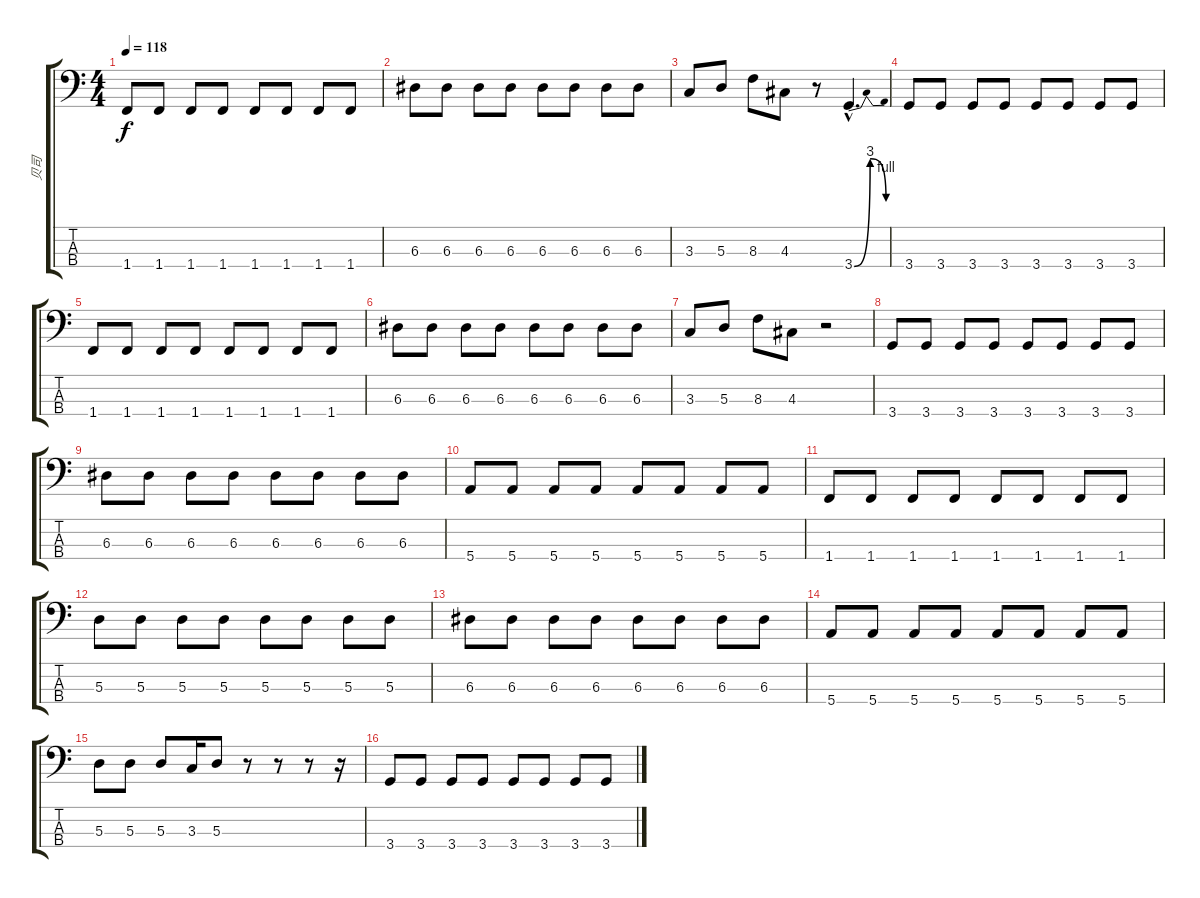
\track ("贝司" "贝司") {instrument electricbassfinger}
\staff {score tabs}
\tuning (G2 D2 A1 E1) {hide}
\ts (4 4)
\tempo 118
\clef f4
\ks c
1.4.8{dy f} 1.4.8 1.4.8 1.4.8 1.4.8 1.4.8 1.4.8 1.4.8 |
6.3.8 6.3.8 6.3.8 6.3.8 6.3.8 6.3.8 6.3.8 6.3.8 |
3.3.8 5.3.8 8.3.8 4.3.8 r.8 3.4{be (bendrelease 0 0 37 12 41 12 60 4) hac}.4{d} |
3.4.8 3.4.8 3.4.8 3.4.8 3.4.8 3.4.8 3.4.8 3.4.8 |
1.4.8 1.4.8 1.4.8 1.4.8 1.4.8 1.4.8 1.4.8 1.4.8 |
6.3.8 6.3.8 6.3.8 6.3.8 6.3.8 6.3.8 6.3.8 6.3.8 |
3.3.8 5.3.8 8.3.8 4.3.8 r.2 |
3.4.8 3.4.8 3.4.8 3.4.8 3.4.8 3.4.8 3.4.8 3.4.8 |
6.3.8 6.3.8 6.3.8 6.3.8 6.3.8 6.3.8 6.3.8 6.3.8 |
5.4.8 5.4.8 5.4.8 5.4.8 5.4.8 5.4.8 5.4.8 5.4.8 |
1.4.8 1.4.8 1.4.8 1.4.8 1.4.8 1.4.8 1.4.8 1.4.8 |
5.3.8 5.3.8 5.3.8 5.3.8 5.3.8 5.3.8 5.3.8 5.3.8 |
6.3.8 6.3.8 6.3.8 6.3.8 6.3.8 6.3.8 6.3.8 6.3.8 |
5.4.8 5.4.8 5.4.8 5.4.8 5.4.8 5.4.8 5.4.8 5.4.8 |
5.3.8 5.3.8 5.3.8 3.3.16 5.3.8 r.8 r.8 r.8 r.16 |
3.4.8 3.4.8 3.4.8 3.4.8 3.4.8 3.4.8 3.4.8 3.4.8
